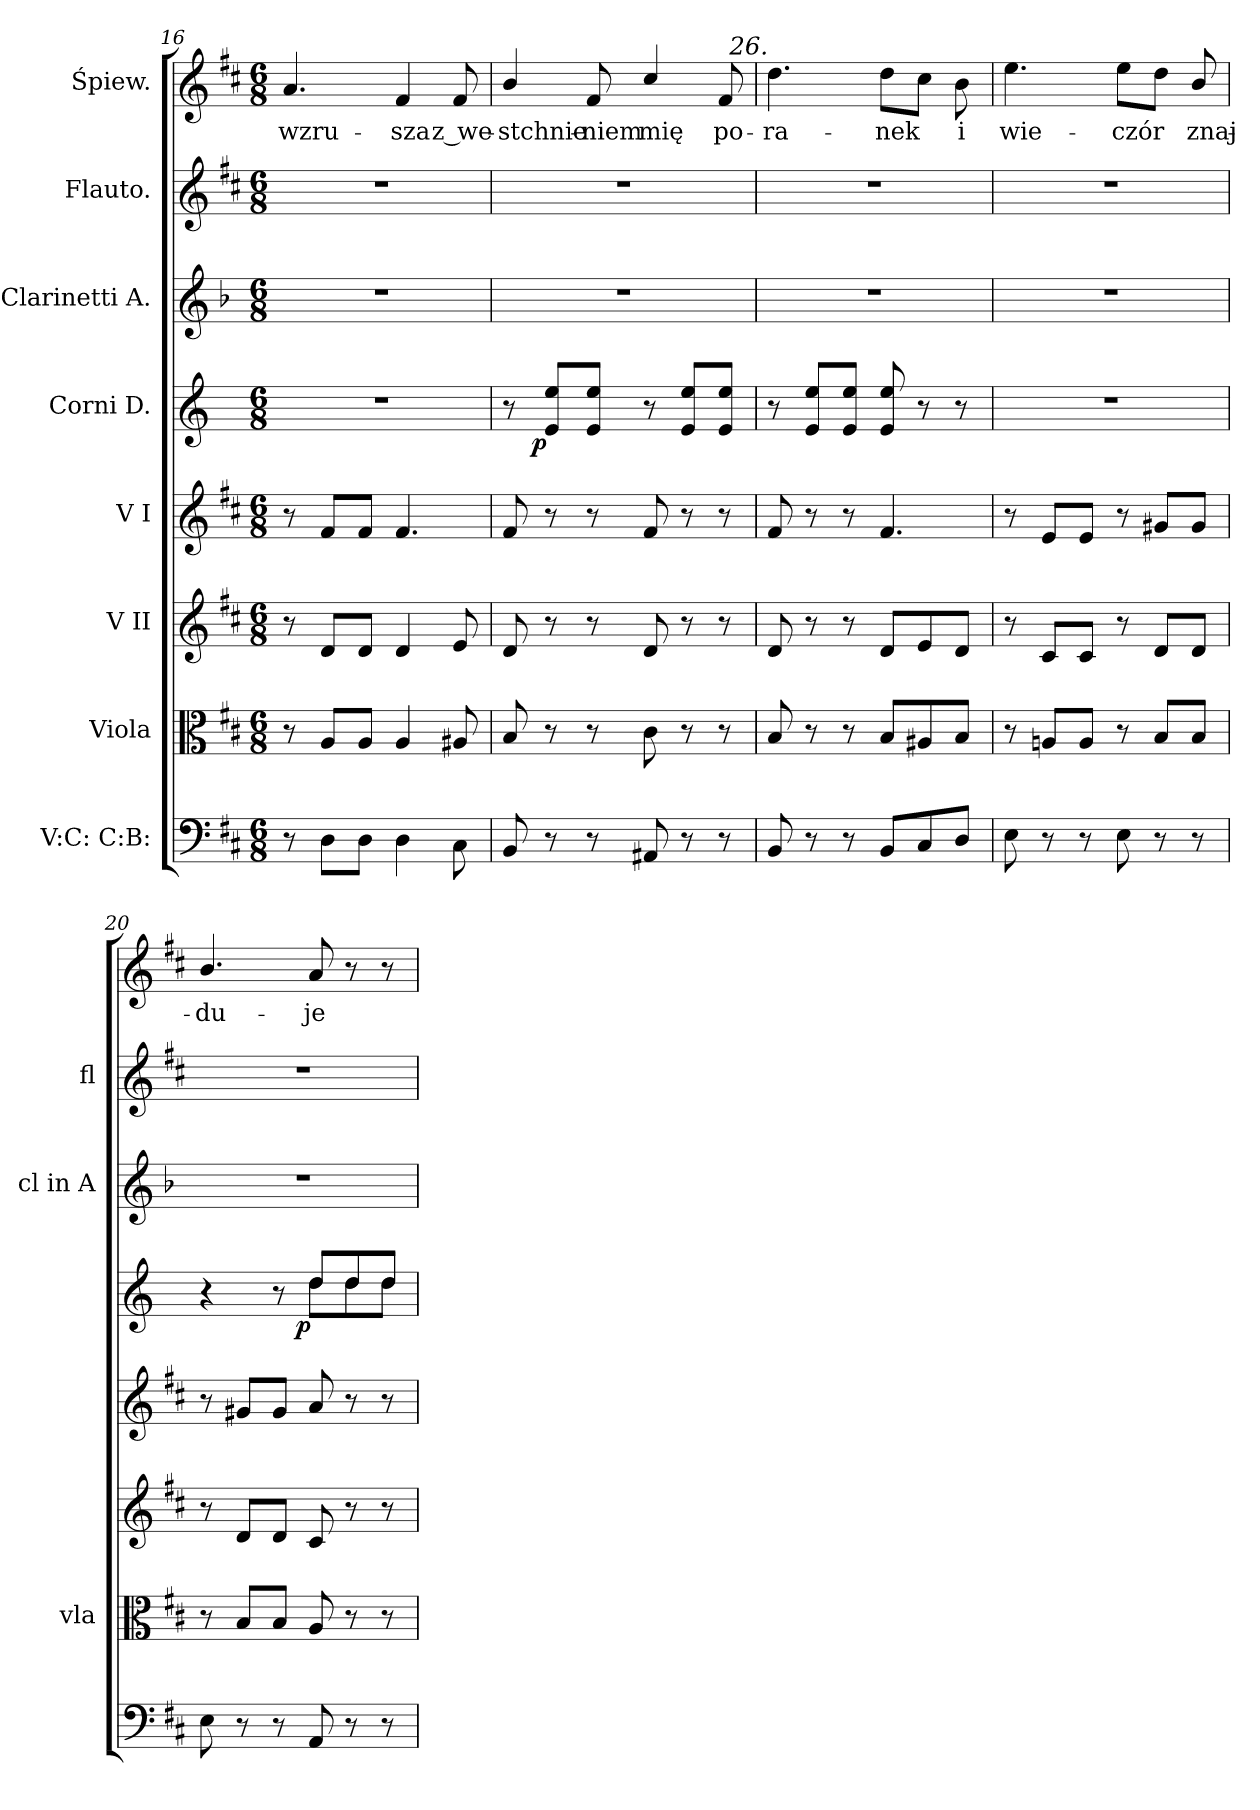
**kern	**kern	**kern	**kern	**kern	**dynam	**kern	**kern	**kern	**text
*part8	*part7	*part6	*part5	*part4	*part4	*part3	*part2	*part1	*part1
*staff8	*staff7	*staff6	*staff5	*staff4	*staff4	*staff3	*staff2	*staff1	*staff1
*I"V:C: C:B:	*I"Viola	*I"V II	*I"V I	*I"Corni D.	*	*I"Clarinetti A.	*I"Flauto.	*I"Śpiew.	*
*	*I'vla	*	*	*	*	*I'cl in A	*I'fl	*	*
*clefF4	*clefC3	*clefG2	*clefG2	*clefG2	*	*clefG2	*clefG2	*clefG2	*
*	*	*	*	*ITrd6c10	*	*ITrd2c3	*	*	*
*k[f#c#]	*k[f#c#]	*k[f#c#]	*k[f#c#]	*k[f#c#]	*	*k[f#c#]	*k[f#c#]	*k[f#c#]	*
*D:	*D:	*D:	*D:	*D:	*	*D:	*D:	*D:	*
*M6/8	*M6/8	*M6/8	*M6/8	*M6/8	*	*M6/8	*M6/8	*M6/8	*
=16	=16	=16	=16	=16	=16	=16	=16	=16	=16
8r	8r	8r	8r	2.r	.	2.r	2.r	4.a/	wzru-
8D\L	8A/L	8d/L	8f#/L	.	.	.	.	.	.
8D\J	8A/J	8d/J	8f#/J	.	.	.	.	.	.
4D\	4A/	4d/	4.f#/	.	.	.	.	4f#/	-sza
8C#\	8A#X/	8e/	.	.	.	.	.	8f#/	z we-
=17	=17	=17	=17	=17	=17	=17	=17	=17	=17
8BB/	8B/	8d/	8f#/	8r	.	2.r	2.r	4b/	-stchnie-
!	!	!	!	!	!LO:DY:b:rj	!	!	!	!
8r	8r	8r	8r	8F#/ 8f#/L	p	.	.	.	.
8r	8r	8r	8r	8F#/ 8f#/J	.	.	.	8f#/	-niem
8AA#X/	8c#\	8d/	8f#/	8r	.	.	.	4cc#/	mię
8r	8r	8r	8r	8F#/ 8f#/L	.	.	.	.	.
8r	8r	8r	8r	8F#/ 8f#/J	.	.	.	8f#/	po-
=18	=18	=18	=18	=18	=18	=18	=18	=18	=18
!	!	!	!	!	!	!	!	!LO:TX:a:i:rj:t=26.	!
8BB/	8B/	8d/	8f#/	8r	.	2.r	2.r	4.dd\	-ra-
8r	8r	8r	8r	8F#/ 8f#/L	.	.	.	.	.
8r	8r	8r	8r	8F#/ 8f#/J	.	.	.	.	.
8BB/L	8B/L	8d/L	4.f#/	8F#/ 8f#/	.	.	.	8dd\L	-nek
8C#/	8A#X/	8e/	.	8r	.	.	.	8cc#\J	.
8D/J	8B/J	8d/J	.	8r	.	.	.	8b\	i
=19	=19	=19	=19	=19	=19	=19	=19	=19	=19
8E\	8r	8r	8r	2.r	.	2.r	2.r	4.ee\	wie-
8r	8An/L	8c#/L	8e/L	.	.	.	.	.	.
8r	8A/J	8c#/J	8e/J	.	.	.	.	.	.
8E\	8r	8r	8r	.	.	.	.	8ee\L	-czór
8r	8B/L	8d/L	8g#X/L	.	.	.	.	8dd\J	.
8r	8B/J	8d/J	8g#/J	.	.	.	.	8b/	znaj-
=20	=20	=20	=20	=20	=20	=20	=20	=20	=20
*	*	*	*	*^	*	*	*	*	*
8E\	8r	8r	8r	4r	4.ryy	.	2.r	2.r	4.b/	-du-
8r	8B/L	8d/L	8g#X/L	.	.	.	.	.	.	.
8r	8B/J	8d/J	8g#/J	8r	.	.	.	.	.	.
!	!	!	!	!	!	!LO:DY:b:rj	!	!	!	!
8AA/	8A/	8c#/	8a/	8e/L	8e\L	p	.	.	8a/	-je
8r	8r	8r	8r	8e/	8e\	.	.	.	8r	.
8r	8r	8r	8r	8e/J	8e\J	.	.	.	8r	.
*	*	*	*	*v	*v	*	*	*	*	*
=	=	=	=	=	=	=	=	=	=
*-	*-	*-	*-	*-	*-	*-	*-	*-	*-
